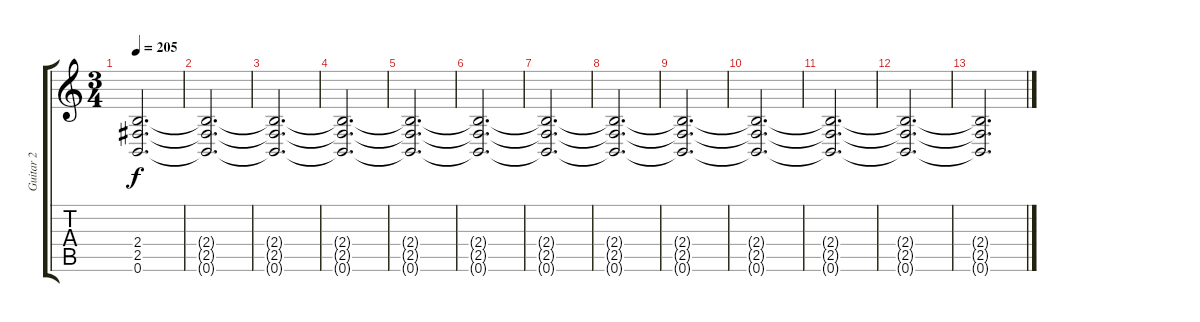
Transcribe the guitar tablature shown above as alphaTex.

\track ("Guitar 2" "Guitar 2") {instrument distortionguitar}
\staff {score tabs}
\tuning (B3 Gb3 D3 A2 E2 B1) {hide}
\ts (3 4)
\tempo 205
\clef g2
\ks c
(2.4 2.5 0.6).2{d dy f volume 10} |
(2.4{t} 2.5{t} 0.6{t}).2{d} |
(2.4{t} 2.5{t} 0.6{t}).2{d} |
(2.4{t} 2.5{t} 0.6{t}).2{d} |
(2.4{t} 2.5{t} 0.6{t}).2{d} |
(2.4{t} 2.5{t} 0.6{t}).2{d volume 0} |
(2.4{t} 2.5{t} 0.6{t}).2{d} |
(2.4{t} 2.5{t} 0.6{t}).2{d} |
(2.4{t} 2.5{t} 0.6{t}).2{d} |
(2.4{t} 2.5{t} 0.6{t}).2{d} |
(2.4{t} 2.5{t} 0.6{t}).2{d} |
(2.4{t} 2.5{t} 0.6{t}).2{d} |
(2.4{t} 2.5{t} 0.6{t}).2{d}
